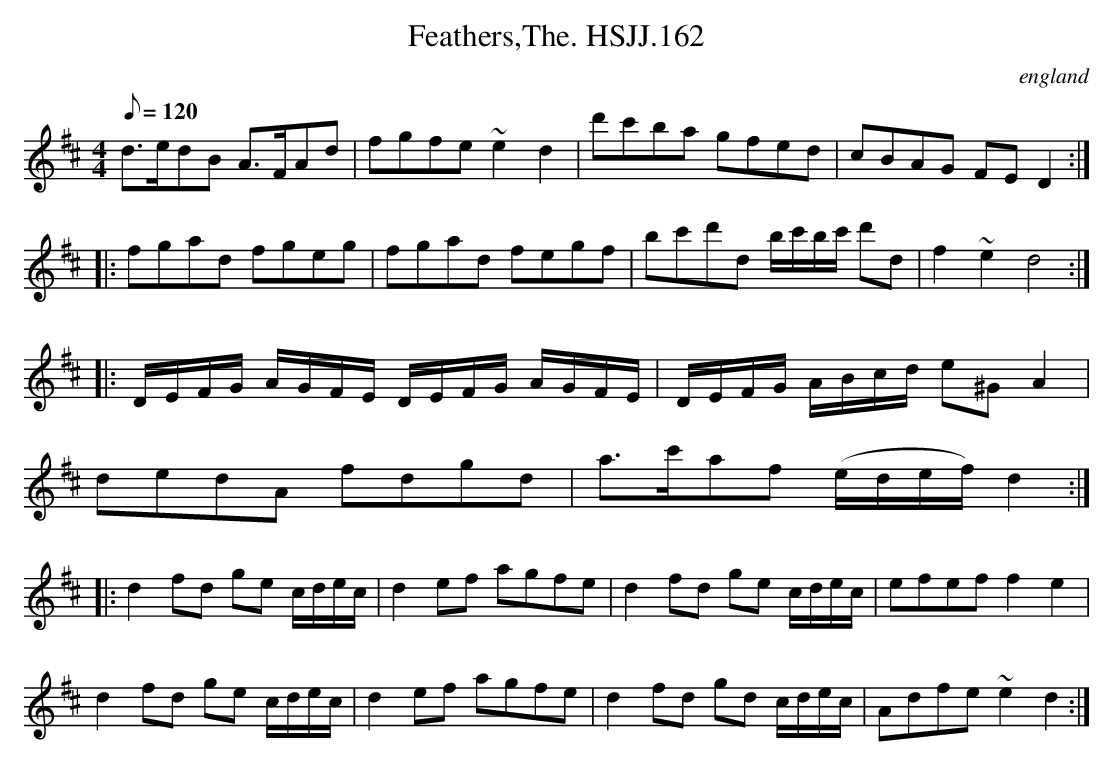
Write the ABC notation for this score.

X:1
T:Feathers,The. HSJJ.162
O:england
M:4/4
L:1/8
Q:120
K:D
d>edB A>FAd|fgfe~e2d2|d'c'ba gfed|cBAG FED2:|
|:fgad fgeg|fgad fegf|bc'd'd b/c'/b/c'/ d'd|f2~e2d4:|
|:D/E/F/G/ A/G/F/E/ D/E/F/G/ A/G/F/E/|D/E/F/G/ A/B/c/d/ e^GA2|
dedA fdgd|a>c'af (e/d/e/f/) d2:|
|:d2fd ge c/d/e/c/|d2ef agfe|d2fd ge c/d/e/c/|efeff2e2|
d2fd ge c/d/e/c/|d2ef agfe|d2fd gd c/d/e/c/|Adfe~e2d2:|]
